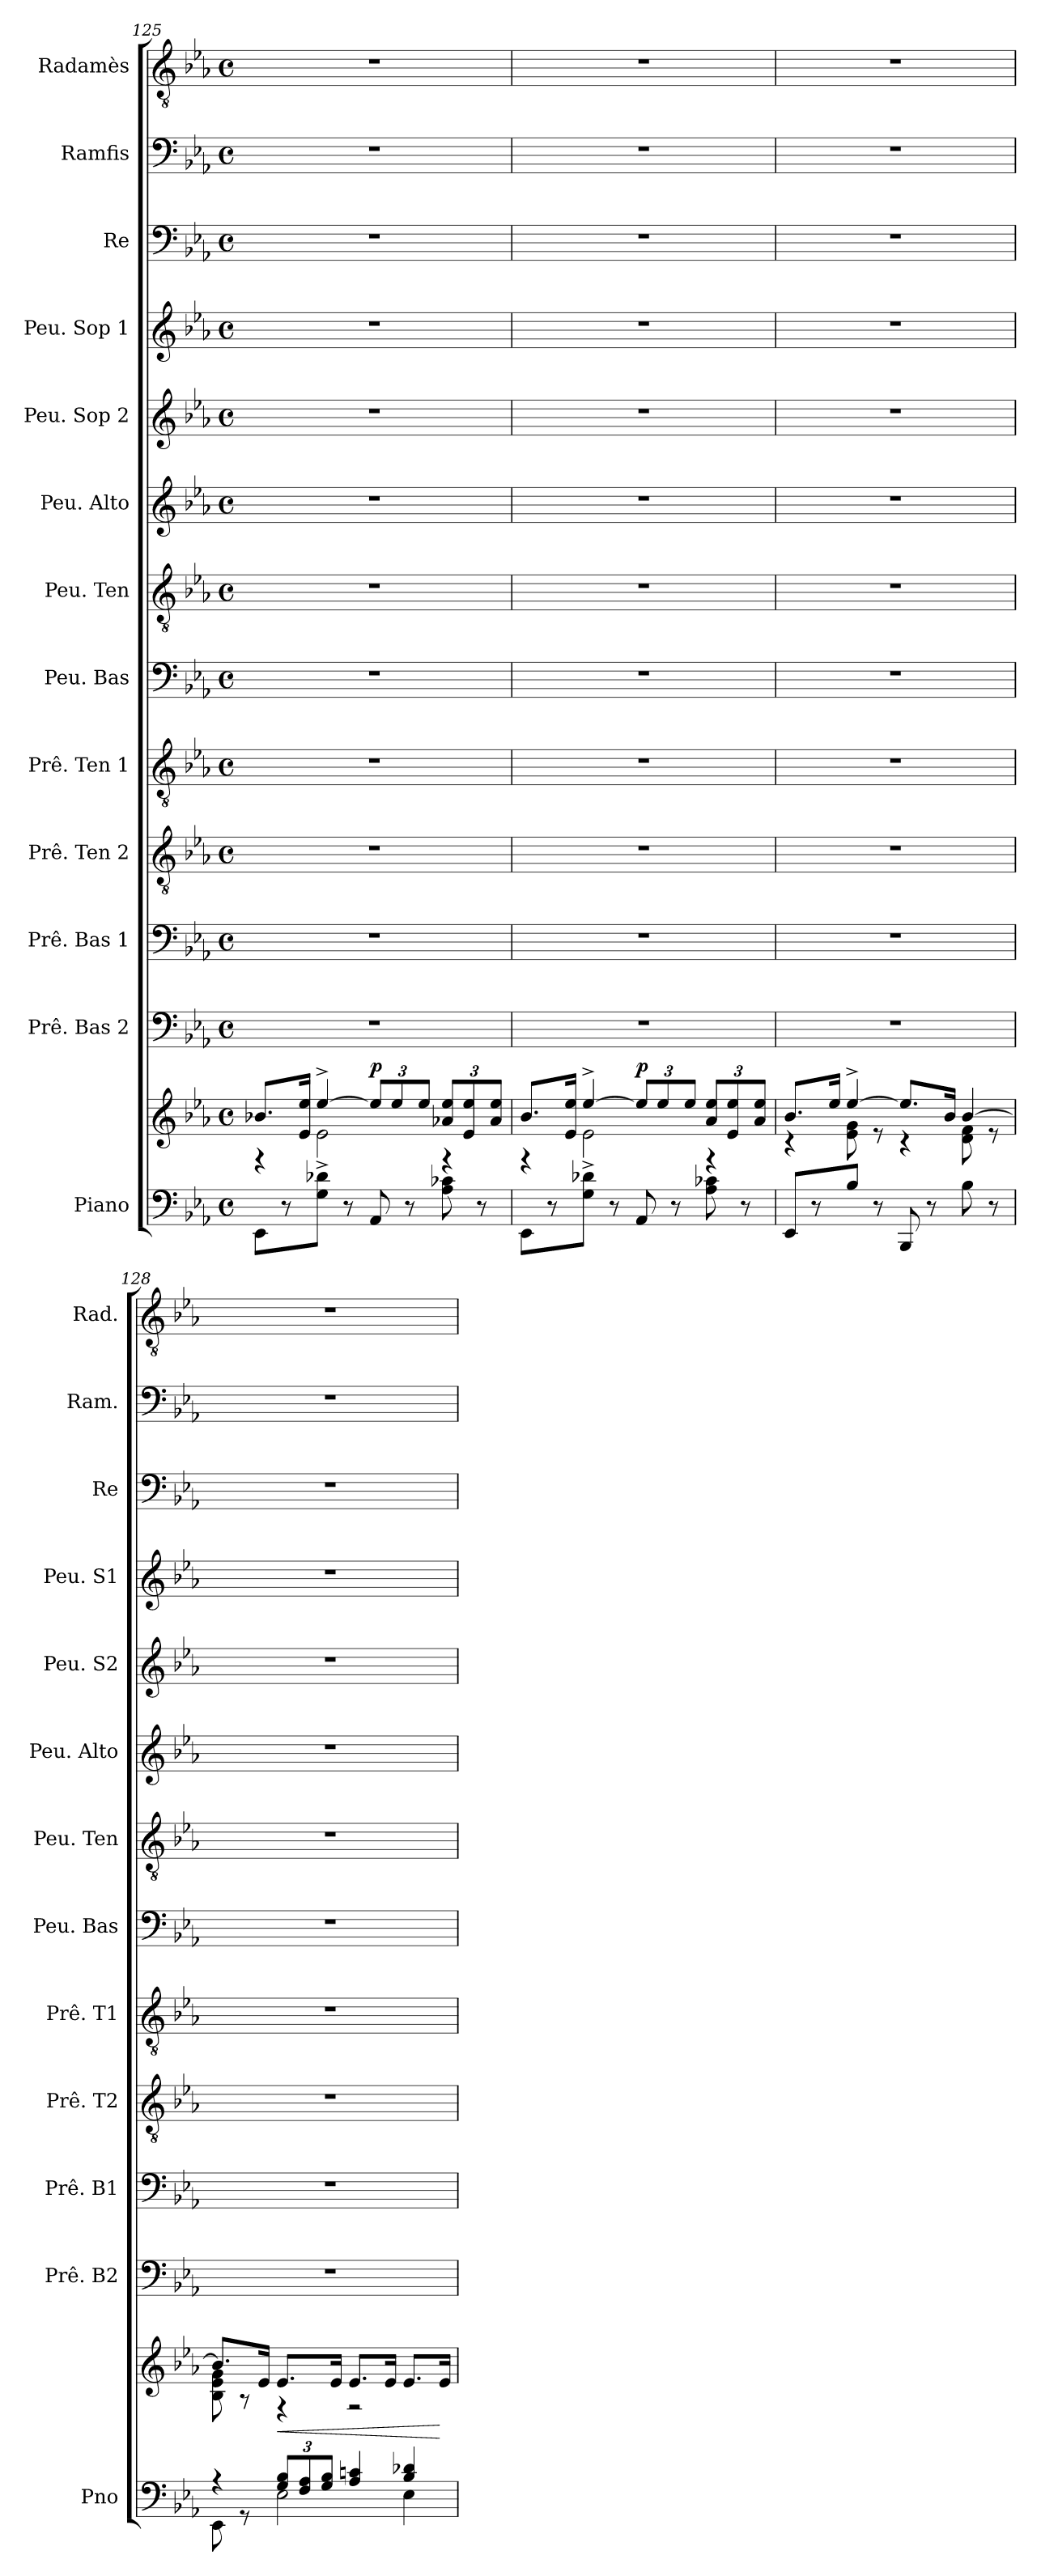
**kern	**kern	**dynam	**kern	**kern	**kern	**kern	**kern	**kern	**kern	**kern	**kern	**kern	**kern	**kern
*part13	*part13	*part13	*part12	*part11	*part10	*part9	*part8	*part7	*part6	*part5	*part4	*part3	*part2	*part1
*staff14	*staff13	*staff13/14	*staff12	*staff11	*staff10	*staff9	*staff8	*staff7	*staff6	*staff5	*staff4	*staff3	*staff2	*staff1
*I"Piano	*	*	*I"Prê. Bas 2	*I"Prê. Bas 1	*I"Prê. Ten 2	*I"Prê. Ten 1	*I"Peu. Bas	*I"Peu. Ten	*I"Peu. Alto	*I"Peu. Sop 2	*I"Peu. Sop 1	*I"Re	*I"Ramfis	*I"Radamès
*I'Pno	*	*	*I'Prê. B2	*I'Prê. B1	*I'Prê. T2	*I'Prê. T1	*I'Peu. Bas	*I'Peu. Ten	*I'Peu. Alto	*I'Peu. S2	*I'Peu. S1	*I'Re	*I'Ram.	*I'Rad.
!!LO:LB:g=z
*clefF4	*clefG2	*	*clefF4	*clefF4	*clefGv2	*clefGv2	*clefF4	*clefGv2	*clefG2	*clefG2	*clefG2	*clefF4	*clefF4	*clefGv2
*k[b-e-a-]	*k[b-e-a-]	*	*k[b-e-a-]	*k[b-e-a-]	*k[b-e-a-]	*k[b-e-a-]	*k[b-e-a-]	*k[b-e-a-]	*k[b-e-a-]	*k[b-e-a-]	*k[b-e-a-]	*k[b-e-a-]	*k[b-e-a-]	*k[b-e-a-]
*M4/4	*M4/4	*	*M4/4	*M4/4	*M4/4	*M4/4	*M4/4	*M4/4	*M4/4	*M4/4	*M4/4	*M4/4	*M4/4	*M4/4
*met(c)	*met(c)	*	*met(c)	*met(c)	*met(c)	*met(c)	*met(c)	*met(c)	*met(c)	*met(c)	*met(c)	*met(c)	*met(c)	*met(c)
=125	=125	=125	=125	=125	=125	=125	=125	=125	=125	=125	=125	=125	=125	=125
*	*^	*	*	*	*	*	*	*	*	*	*	*	*	*
8EE-\L	8.b-X/L	4r	.	1r	1r	1r	1r	1r	1r	1r	1r	1r	1r	1r	1r
8r	.	.	.	.	.	.	.	.	.	.	.	.	.	.	.
.	16e-/ 16ee-/Jk	.	.	.	.	.	.	.	.	.	.	.	.	.	.
8G\^ 8d-X\^J	[4ee-^/	2e-\	.	.	.	.	.	.	.	.	.	.	.	.	.
8r	.	.	.	.	.	.	.	.	.	.	.	.	.	.	.
*	*Xbrackettup	*	*	*	*	*	*	*	*	*	*	*	*	*	*
!	!	!	!LO:DY:a	!	!	!	!	!	!	!	!	!	!	!	!
8AA-/	12ee-/L]	.	p	.	.	.	.	.	.	.	.	.	.	.	.
.	12ee-/	.	.	.	.	.	.	.	.	.	.	.	.	.	.
8r	.	.	.	.	.	.	.	.	.	.	.	.	.	.	.
.	12ee-/J	.	.	.	.	.	.	.	.	.	.	.	.	.	.
8A-\ 8c-X\	12a-X/ 12ee-/L	4r	.	.	.	.	.	.	.	.	.	.	.	.	.
.	12e-/ 12ee-/	.	.	.	.	.	.	.	.	.	.	.	.	.	.
8r	.	.	.	.	.	.	.	.	.	.	.	.	.	.	.
.	12a-/ 12ee-/J	.	.	.	.	.	.	.	.	.	.	.	.	.	.
=126	=126	=126	=126	=126	=126	=126	=126	=126	=126	=126	=126	=126	=126	=126	=126
8EE-\L	8.b-/L	4r	.	1r	1r	1r	1r	1r	1r	1r	1r	1r	1r	1r	1r
8r	.	.	.	.	.	.	.	.	.	.	.	.	.	.	.
.	16e-/ 16ee-/Jk	.	.	.	.	.	.	.	.	.	.	.	.	.	.
8G\^ 8d-X\^J	[4ee-^/	2e-\	.	.	.	.	.	.	.	.	.	.	.	.	.
8r	.	.	.	.	.	.	.	.	.	.	.	.	.	.	.
!	!	!	!LO:DY:a	!	!	!	!	!	!	!	!	!	!	!	!
8AA-/	12ee-/L]	.	p	.	.	.	.	.	.	.	.	.	.	.	.
.	12ee-/	.	.	.	.	.	.	.	.	.	.	.	.	.	.
8r	.	.	.	.	.	.	.	.	.	.	.	.	.	.	.
.	12ee-/J	.	.	.	.	.	.	.	.	.	.	.	.	.	.
8A-\ 8c-X\	12a-/ 12ee-/L	4r	.	.	.	.	.	.	.	.	.	.	.	.	.
.	12e-/ 12ee-/	.	.	.	.	.	.	.	.	.	.	.	.	.	.
8r	.	.	.	.	.	.	.	.	.	.	.	.	.	.	.
.	12a-/ 12ee-/J	.	.	.	.	.	.	.	.	.	.	.	.	.	.
=127	=127	=127	=127	=127	=127	=127	=127	=127	=127	=127	=127	=127	=127	=127	=127
8EE-/L	8.b-/L	4r	.	1r	1r	1r	1r	1r	1r	1r	1r	1r	1r	1r	1r
8r	.	.	.	.	.	.	.	.	.	.	.	.	.	.	.
.	16ee-/Jk	.	.	.	.	.	.	.	.	.	.	.	.	.	.
8B-/J	[4ee-^/	8e-\ 8g\	.	.	.	.	.	.	.	.	.	.	.	.	.
8r	.	8r	.	.	.	.	.	.	.	.	.	.	.	.	.
8BBB-/	8.ee-/L]	4r	.	.	.	.	.	.	.	.	.	.	.	.	.
8r	.	.	.	.	.	.	.	.	.	.	.	.	.	.	.
.	16b-/Jk	.	.	.	.	.	.	.	.	.	.	.	.	.	.
8B-\	[4b-/	8d\ 8f\	.	.	.	.	.	.	.	.	.	.	.	.	.
8r	.	8r	.	.	.	.	.	.	.	.	.	.	.	.	.
!!LO:LB:g=z
=128	=128	=128	=128	=128	=128	=128	=128	=128	=128	=128	=128	=128	=128	=128	=128
*^	*	*	*	*	*	*	*	*	*	*	*	*	*	*	*
4r	8EE-\	8.b-/L]	8B-\ 8e-\ 8g\	.	1r	1r	1r	1r	1r	1r	1r	1r	1r	1r	1r	1r
.	8r	.	8r	.	.	.	.	.	.	.	.	.	.	.	.	.
.	.	16e-/Jk	.	.	.	.	.	.	.	.	.	.	.	.	.	.
*Xbrackettup	*	*	*	*	*	*	*	*	*	*	*	*	*	*	*	*
!	!	!	!	!LO:HP:b	!	!	!	!	!	!	!	!	!	!	!	!
12G/ 12B-/L	2E-\	8.e-/L	4r	<	.	.	.	.	.	.	.	.	.	.	.	.
12F/ 12A-/	.	.	.	.	.	.	.	.	.	.	.	.	.	.	.	.
12G/ 12B-/J	.	.	.	.	.	.	.	.	.	.	.	.	.	.	.	.
.	.	16e-/Jk	.	.	.	.	.	.	.	.	.	.	.	.	.	.
4A-/ 4cn/	.	8.e-/L	2r	.	.	.	.	.	.	.	.	.	.	.	.	.
.	.	16e-/Jk	.	.	.	.	.	.	.	.	.	.	.	.	.	.
4B-/ 4d-X/	4E-\	8.e-/L	.	.	.	.	.	.	.	.	.	.	.	.	.	.
.	.	16e-/Jk	.	[	.	.	.	.	.	.	.	.	.	.	.	.
*v	*v	*	*	*	*	*	*	*	*	*	*	*	*	*	*	*
*	*v	*v	*	*	*	*	*	*	*	*	*	*	*	*	*
=	=	=	=	=	=	=	=	=	=	=	=	=	=	=
*-	*-	*-	*-	*-	*-	*-	*-	*-	*-	*-	*-	*-	*-	*-
